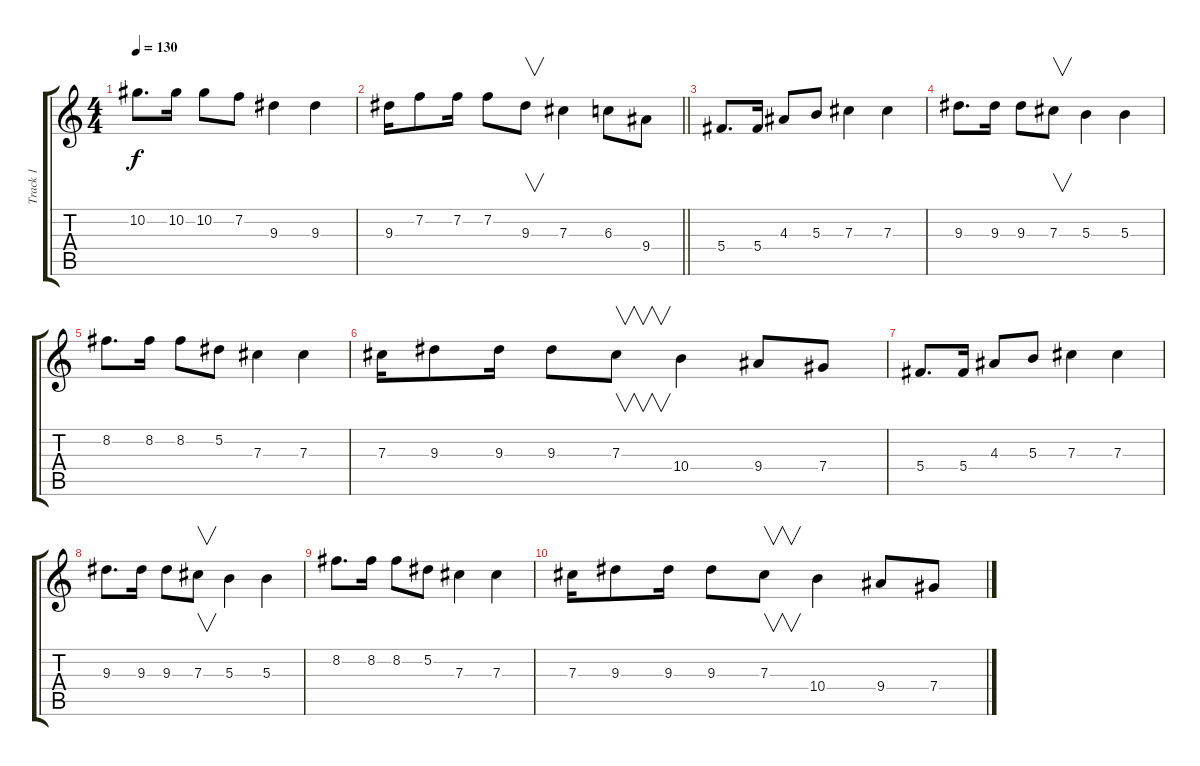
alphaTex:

\track ("Track 1" "Track 1") {instrument distortionguitar}
\staff {score tabs}
\tuning (Eb4 Bb3 Gb3 Db3 Ab2 Eb2) {hide}
\ts (4 4)
\tempo 130
\clef g2
\ks c
10.2.8{d dy f} 10.2.16 10.2.8 7.2.8 9.3.4 9.3.4 |
\barLineRight lightlight
9.3.16 7.2.8 7.2.16 7.2.8 9.3.8{v} 7.3.4 6.3.8 9.4.8 |
\section ("" "")
5.4.8{d} 5.4.16 4.3.8 5.3.8 7.3.4 7.3.4 |
9.3.8{d} 9.3.16 9.3.8 7.3.8{v} 5.3.4 5.3.4 |
8.2.8{d} 8.2.16 8.2.8 5.2.8 7.3.4 7.3.4 |
7.3.16 9.3.8 9.3.16 9.3.8 7.3.8{v} 10.4.4 9.4.8 7.4.8 |
5.4.8{d} 5.4.16 4.3.8 5.3.8 7.3.4 7.3.4 |
9.3.8{d} 9.3.16 9.3.8 7.3.8{v} 5.3.4 5.3.4 |
8.2.8{d} 8.2.16 8.2.8 5.2.8 7.3.4 7.3.4 |
7.3.16 9.3.8 9.3.16 9.3.8 7.3.8{v} 10.4.4 9.4.8 7.4.8
